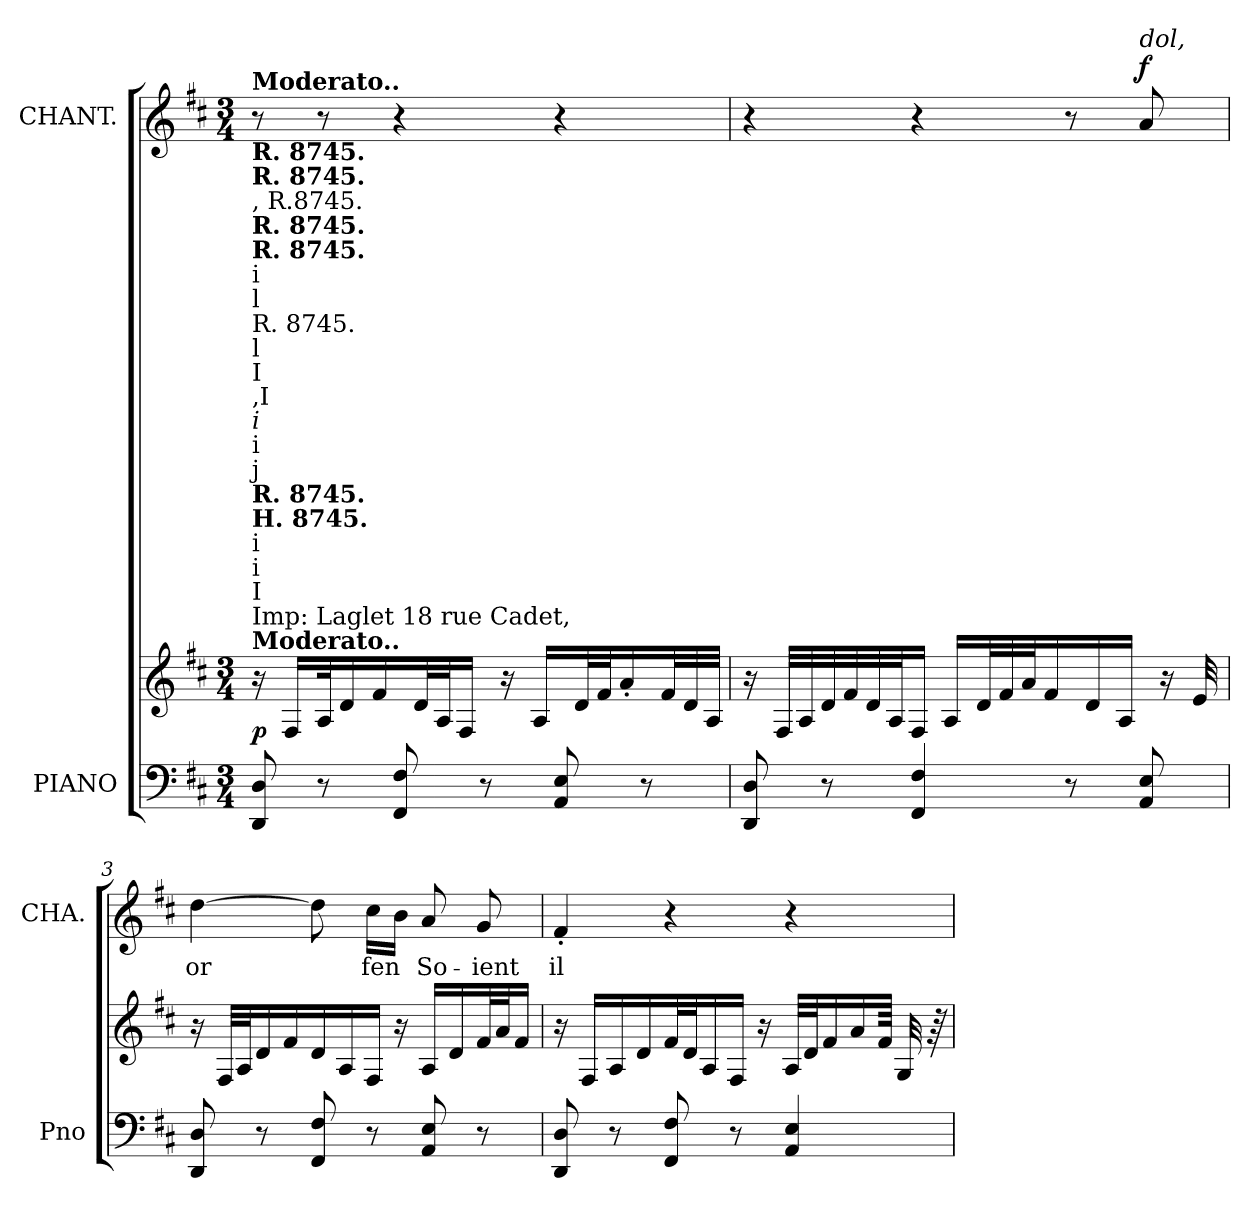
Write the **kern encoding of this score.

**kern	**kern	**dynam	**kern	**text	**dynam
*part2	*part2	*part2	*part1	*part1	*part1
*staff3	*staff2	*staff2/3	*staff1	*staff1	*staff1
*I"PIANO	*	*	*I"CHANT.	*	*
*I'Pno	*	*	*I'CHA.	*	*
!!LO:PB:g=z
*clefF4	*clefG2	*	*clefG2	*	*
*k[f#c#]	*k[f#c#]	*	*k[f#c#]	*	*
*D:	*D:	*	*D:	*	*
*M3/4	*M3/4	*	*M3/4	*	*
*MM100	*MM100	*	*MM100	*	*
=1	=1	=1	=1	=1	=1
!	!	!	!LO:TX:b:B:t=R. 8745.	!	!
!	!	!	!LO:TX:b:B:t=R. 8745.	!	!
!	!	!	!LO:TX:b:t=, R.8745.	!	!
!	!	!	!LO:TX:b:B:t=R. 8745.	!	!
!	!	!	!LO:TX:b:B:t=R. 8745.	!	!
!	!	!	!LO:TX:b:t=i	!	!
!	!	!	!LO:TX:b:t=l	!	!
!	!	!	!LO:TX:b:t=R. 8745.	!	!
!	!	!	!LO:TX:b:t=l	!	!
!	!	!	!LO:TX:b:t=I	!	!
!	!	!	!LO:TX:b:t=,I	!	!
!	!	!	!LO:TX:b:i:t=i	!	!
!	!	!	!LO:TX:b:t=i	!	!
!	!	!	!LO:TX:b:t=j	!	!
!	!	!	!LO:TX:b:B:t=R. 8745.	!	!
!	!	!	!LO:TX:b:B:t=H. 8745.	!	!
!	!	!	!LO:TX:b:t=i	!	!
!	!	!	!LO:TX:b:t=i	!	!
!	!	!	!LO:TX:b:t=I	!	!
!	!	!	!LO:TX:b:t=Imp&colon; Laglet 18 rue Cadet,	!	!
!	!	!	!LO:TX:a:B:t=Moderato..	!	!
!	!LO:TX:a:B:t=Moderato..	!	!	!	!
8DDi/ 8Di	16r	p	8r	.	.
.	16F#i/LL	.	.	.	.
8r	32Ai/k	.	8r	.	.
.	16di/	.	.	.	.
.	16f#i/	.	.	.	.
8FF#i/ 8F#i	.	.	4r	.	.
.	32di/L	.	.	.	.
.	32Ai/J	.	.	.	.
.	16F#i/JJ	.	.	.	.
8r	.	.	.	.	.
.	16r	.	.	.	.
.	16Ai/LL	.	.	.	.
8AAi/ 8Ei	.	.	4r	.	.
.	32di/L	.	.	.	.
.	32f#i/J	.	.	.	.
.	16a'i/	.	.	.	.
8r	.	.	.	.	.
.	32f#i/L	.	.	.	.
.	32di/	.	.	.	.
.	32Ai/JJJ	.	.	.	.
=2	=2	=2	=2	=2	=2
8DDi/ 8Di	16r	.	4r	.	.
.	32F#i/LLL	.	.	.	.
.	32Ai/	.	.	.	.
8r	32di/	.	.	.	.
.	32f#i/	.	.	.	.
.	32di/	.	.	.	.
.	32Ai/J	.	.	.	.
4FF#i/ 4F#i	16F#i/JJ	.	4r	.	.
.	16Ai/LL	.	.	.	.
.	32di/L	.	.	.	.
.	32f#i/	.	.	.	.
.	32ai/J	.	.	.	.
.	16f#i/	.	.	.	.
8r	.	.	8r	.	.
.	16di/	.	.	.	.
.	16Ai/JJ	.	.	.	.
!	!	!	!LO:TX:i:t=dol,	!	!
8AAi/ 8Ei	.	.	8ai/	.	f
.	16r	.	.	.	.
.	32ei/	.	.	.	.
!!LO:LB:g=z
=3	=3	=3	=3	=3	=3
!	!	!	!	!LO:LY:b:color=#000000	!
8DDi/ 8Di	16r	.	[>4ddi\	or	.
.	32F#i/LLL	.	.	.	.
.	32Ai/J	.	.	.	.
8r	16di/	.	.	.	.
.	16f#i/	.	.	.	.
8FF#i/ 8F#i	16di/	.	8ddi\]	.	.
.	16Ai/	.	.	.	.
!	!	!	!	!LO:LY:b:color=#000000	!
8r	16F#i/JJ	.	16cc#i\LL	fen	.
.	16r	.	16bi\JJ	.	.
!	!	!	!	!LO:LY:b:color=#000000	!
8AAi/ 8Ei	16Ai/LL	.	8ai/	So-	.
.	16di/	.	.	.	.
!	!	!	!	!LO:LY:b:color=#000000	!
8r	32f#i/L	.	8gi/	ient	.
.	32ai/J	.	.	.	.
.	16f#i/JJ	.	.	.	.
=4	=4	=4	=4	=4	=4
!	!	!	!	!LO:LY:b:color=#000000	!
8DDi/ 8Di	16r	.	4f#'i/	il	.
.	16F#i/LL	.	.	.	.
8r	16Ai/	.	.	.	.
.	16di/	.	.	.	.
8FF#i/ 8F#i	32f#i/L	.	4r	.	.
.	32di/J	.	.	.	.
.	16Ai/	.	.	.	.
8r	16F#i/JJ	.	.	.	.
.	16r	.	.	.	.
4AAi/ 4Ei	32Ai/LLL	.	4r	.	.
.	32di/J	.	.	.	.
.	16f#i/	.	.	.	.
.	16ai/	.	.	.	.
.	64f#i/JJkk	.	.	.	.
.	32Gi/	.	.	.	.
.	64r	.	.	.	.
=	=	=	=	=	=
*-	*-	*-	*-	*-	*-
